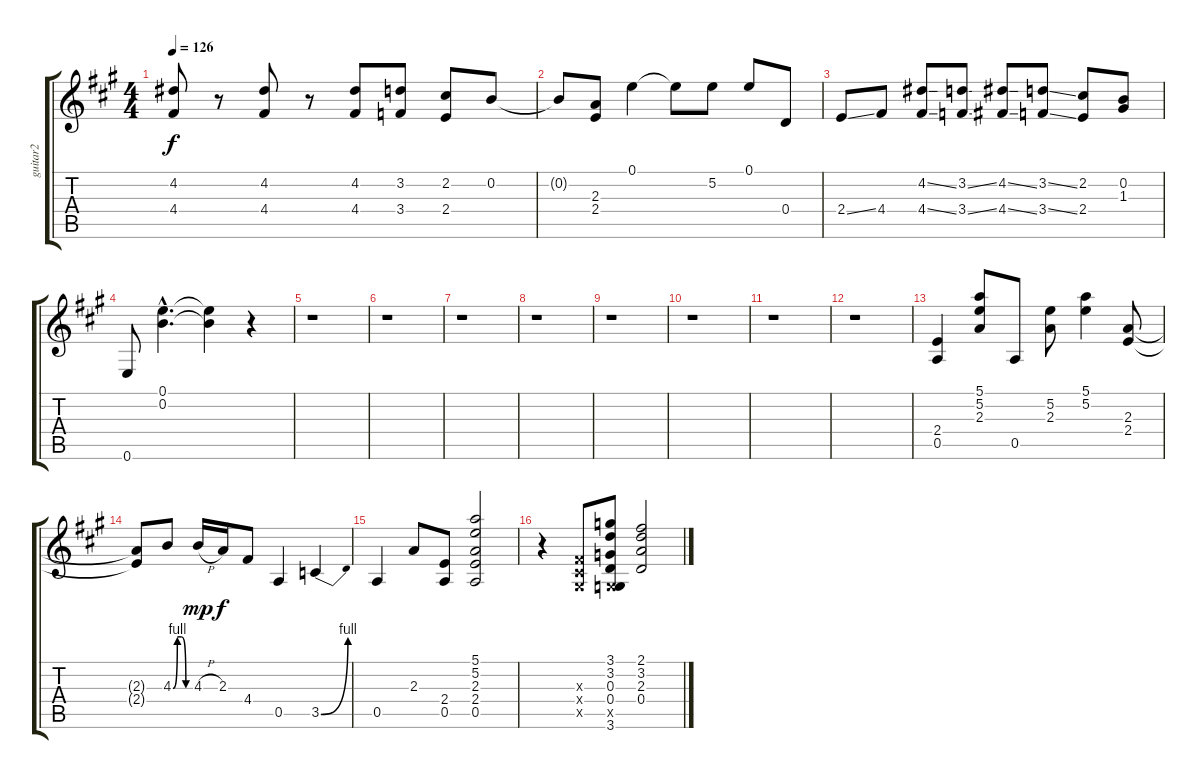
\track ("guitar2" "guitar2") {instrument overdrivenguitar}
\staff {score tabs}
\tuning (E4 B3 G3 D3 A2 E2) {hide}
\ts (4 4)
\tempo 126
\clef g2
\ks a
(4.2 4.4).8{dy f} r.8 (4.2 4.4).8 r.8 (4.2 4.4).8 (3.2 3.4).8 (2.2 2.4).8 0.2.8 |
0.2{t}.8 (2.3 2.4).8 0.1.4 0.1{t}.8 5.2.8 0.1.8 0.4.8 |
2.4{ss}.8 4.4.8 (4.2{ss} 4.4{ss}).8 (3.2{ss} 3.4{ss}).8 (4.2{ss} 4.4{ss}).8 (3.2{ss} 3.4{ss}).8 (2.2 2.4).8 (0.2 1.3).8 |
0.6.8 (0.1{hac} 0.2{hac}).4{d} (0.1{t} 0.2{t}).4 r.4 |
r.1 |
r.1 |
r.1 |
r.1 |
r.1 |
r.1 |
r.1 |
r.1 |
(2.4 0.5).4 (5.1 5.2 2.3).8 0.5.8 (5.2 2.3).8 (5.1 5.2).4 (2.3 2.4).8 |
(2.3{t} 2.4{t}).8 4.3{be (custom 0 0 15 4 30 4 45 0 60 0)}.8 4.3{h}.16{dy mp} 2.3.16{dy f} 4.4.8 0.5.4 3.5{be (bend 0 0 60 4)}.4 |
0.5.4 2.3.8 (2.4 0.5).8 (5.1 5.2 2.3 2.4 0.5).2 |
r.4 (-1.3{x} -1.4{x} -1.5{x}).8 (3.1 3.2 0.3 0.4 -1.5{x} 3.6).8 (2.1 3.2 2.3 0.4).2
